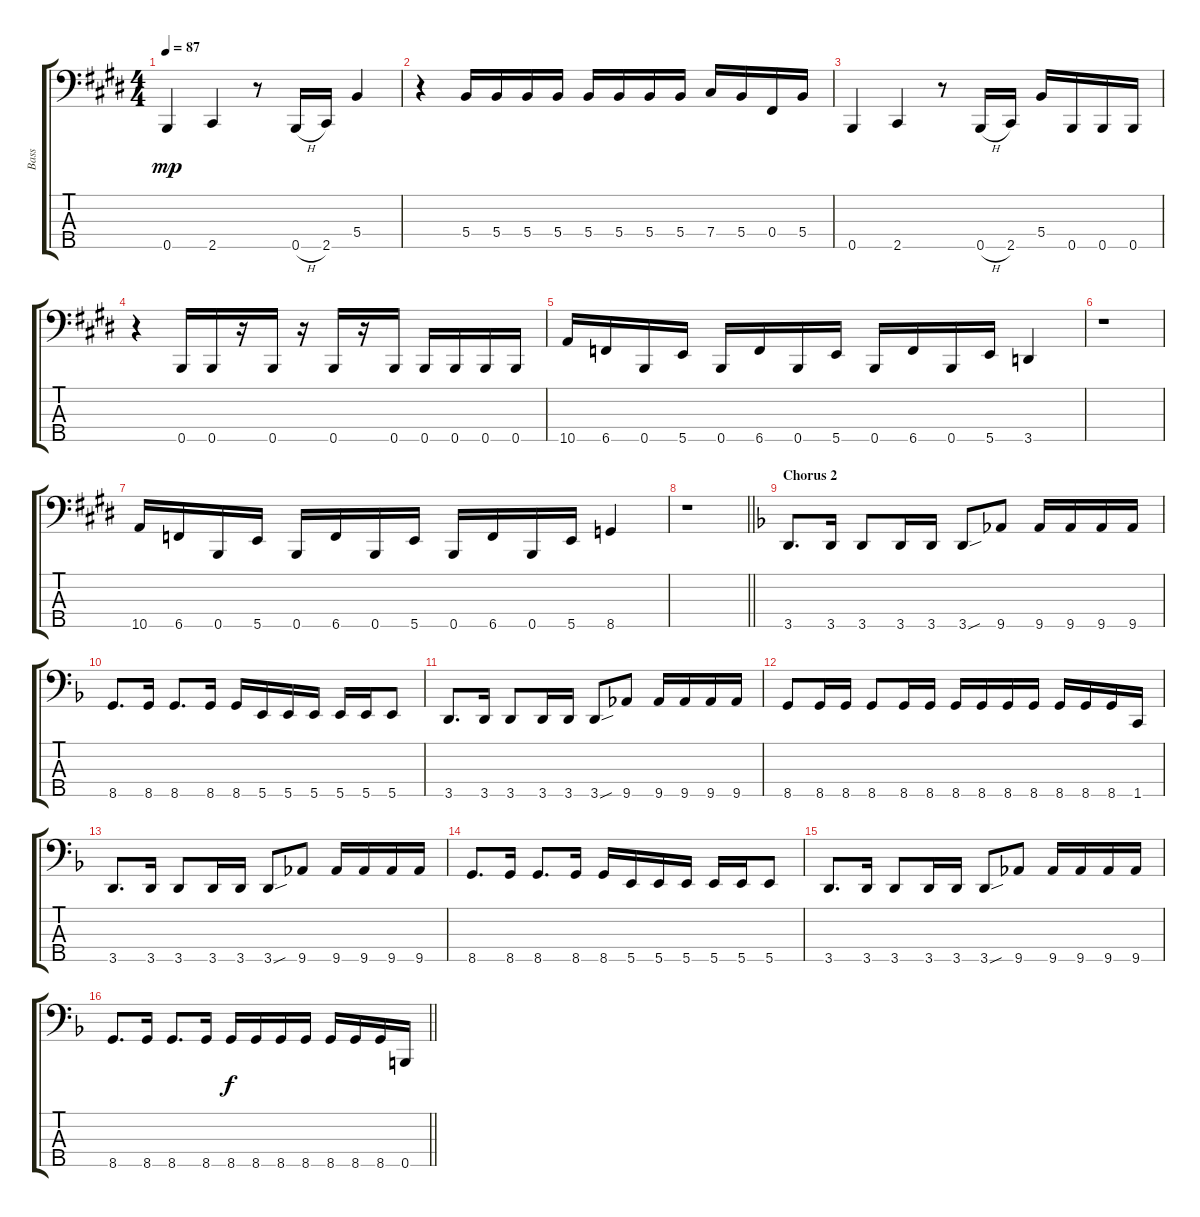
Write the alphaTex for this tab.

\track ("Bass" "Bass") {instrument electricbassfinger}
\staff {score tabs}
\tuning (Ab2 E2 B1 Gb1 B0) {hide}
\ts (4 4)
\tempo 87
\clef f4
\ks c#minor
0.5.4{dy mp} 2.5.4 r.8 0.5{h}.16 2.5.16 5.4.4 |
r.4 5.4.16 5.4.16 5.4.16 5.4.16 5.4.16 5.4.16 5.4.16 5.4.16 7.4.16 5.4.16 0.4.16 5.4.16 |
0.5.4 2.5.4 r.8 0.5{h}.16 2.5.16 5.4.16 0.5.16 0.5.16 0.5.16 |
r.4 0.5.16 0.5.16 r.16 0.5.16 r.16 0.5.16 r.16 0.5.16 0.5.16 0.5.16 0.5.16 0.5.16 |
10.5.16 6.5.16 0.5.16 5.5.16 0.5.16 6.5.16 0.5.16 5.5.16 0.5.16 6.5.16 0.5.16 5.5.16 3.5.4 |
r.1 |
10.5.16 6.5.16 0.5.16 5.5.16 0.5.16 6.5.16 0.5.16 5.5.16 0.5.16 6.5.16 0.5.16 5.5.16 8.5.4 |
\barLineRight lightlight
r.1 |
\section ("" "Chorus 2")
\ks dminor
3.5.8{d} 3.5.16 3.5.8 3.5.16 3.5.16 3.5{sou}.8 9.5.8 9.5.16 9.5.16 9.5.16 9.5.16 |
8.5.8{d} 8.5.16 8.5.8{d} 8.5.16 8.5.16 5.5.16 5.5.16 5.5.16 5.5.16 5.5.16 5.5.8 |
3.5.8{d} 3.5.16 3.5.8 3.5.16 3.5.16 3.5{sou}.8 9.5.8 9.5.16 9.5.16 9.5.16 9.5.16 |
8.5.8 8.5.16 8.5.16 8.5.8 8.5.16 8.5.16 8.5.16 8.5.16 8.5.16 8.5.16 8.5.16 8.5.16 8.5.16 1.5.16 |
3.5.8{d} 3.5.16 3.5.8 3.5.16 3.5.16 3.5{sou}.8 9.5.8 9.5.16 9.5.16 9.5.16 9.5.16 |
8.5.8{d} 8.5.16 8.5.8{d} 8.5.16 8.5.16 5.5.16 5.5.16 5.5.16 5.5.16 5.5.16 5.5.8 |
3.5.8{d} 3.5.16 3.5.8 3.5.16 3.5.16 3.5{sou}.8 9.5.8 9.5.16 9.5.16 9.5.16 9.5.16 |
\barLineRight lightlight
8.5.8{d} 8.5.16 8.5.8{d} 8.5.16 8.5.16{dy f} 8.5.16 8.5.16 8.5.16 8.5.16 8.5.16 8.5.16 0.5.16
